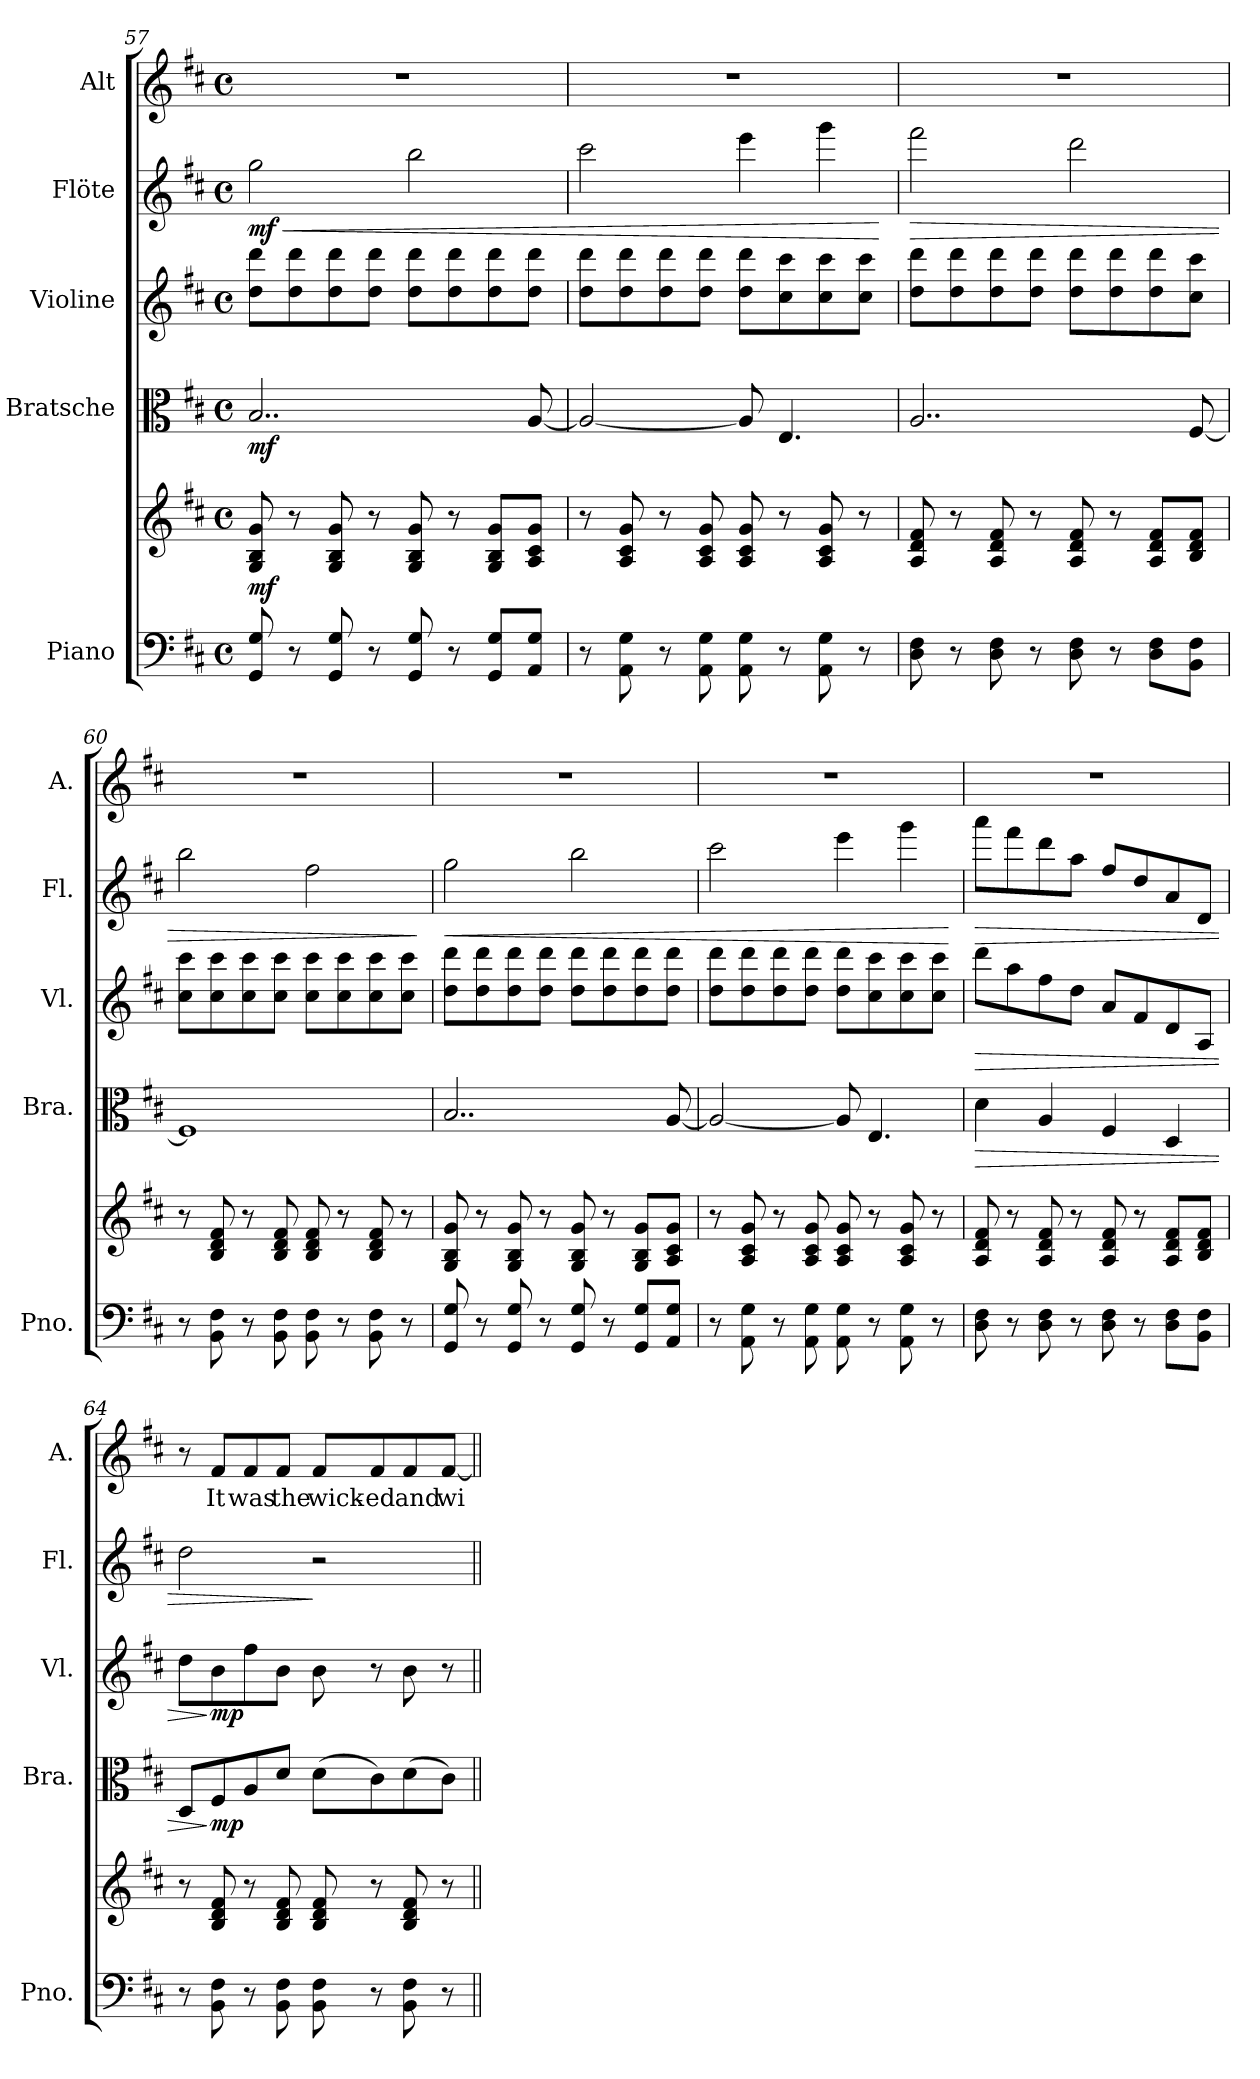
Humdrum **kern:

**kern	**kern	**dynam	**kern	**dynam	**kern	**dynam	**kern	**dynam	**kern	**text
*part5	*part5	*part5	*part4	*part4	*part3	*part3	*part2	*part2	*part1	*part1
*staff6	*staff5	*staff5/6	*staff4	*staff4	*staff3	*staff3	*staff2	*staff2	*staff1	*staff1
*I"Piano	*	*	*I"Bratsche	*	*I"Violine	*	*I"Flöte	*	*I"Alt	*
*I'Pno.	*	*	*I'Bra.	*	*I'Vl.	*	*I'Fl.	*	*I'A.	*
*clefF4	*clefG2	*	*clefC3	*	*clefG2	*	*clefG2	*	*clefG2	*
*k[f#c#]	*k[f#c#]	*	*k[f#c#]	*	*k[f#c#]	*	*k[f#c#]	*	*k[f#c#]	*
*M4/4	*M4/4	*	*M4/4	*	*M4/4	*	*M4/4	*	*M4/4	*
*met(c)	*met(c)	*	*met(c)	*	*met(c)	*	*met(c)	*	*met(c)	*
=57	=57	=57	=57	=57	=57	=57	=57	=57	=57	=57
!	!	!LO:DY:b	!	!LO:DY:b	!	!LO:DY:b	!	!LO:HP:b	!	!
!	!	!	!	!	!	!LO:DY:n=1:b	!	!LO:DY:n=1:b	!	!
8GG/ 8G/	8G/ 8B/ 8g/	mf	2..B/	mf	8dd\ 8ddd\L	mf mf	2gg\	< mf	1r	.
8r	8r	.	.	.	8dd\ 8ddd\	.	.	.	.	.
8GG/ 8G/	8G/ 8B/ 8g/	.	.	.	8dd\ 8ddd\	.	.	.	.	.
8r	8r	.	.	.	8dd\ 8ddd\J	.	.	.	.	.
8GG/ 8G/	8G/ 8B/ 8g/	.	.	.	8dd\ 8ddd\L	.	2bb\	.	.	.
8r	8r	.	.	.	8dd\ 8ddd\	.	.	.	.	.
8GG/ 8G/L	8G/ 8B/ 8g/L	.	.	.	8dd\ 8ddd\	.	.	.	.	.
8AA/ 8G/J	8A/ 8c#/ 8g/J	.	[8A/	.	8dd\ 8ddd\J	.	.	.	.	.
!!LO:PB:g=z
=58	=58	=58	=58	=58	=58	=58	=58	=58	=58	=58
8r	8r	.	2A/_	.	8dd\ 8ddd\L	.	2ccc#\	.	1r	.
8AA\ 8G\	8A/ 8c#/ 8g/	.	.	.	8dd\ 8ddd\	.	.	.	.	.
8r	8r	.	.	.	8dd\ 8ddd\	.	.	.	.	.
8AA\ 8G\	8A/ 8c#/ 8g/	.	.	.	8dd\ 8ddd\J	.	.	.	.	.
8AA\ 8G\	8A/ 8c#/ 8g/	.	8A/]	.	8dd\ 8ddd\L	.	4eee\	.	.	.
8r	8r	.	4.E/	.	8cc#\ 8ccc#\	.	.	.	.	.
8AA\ 8G\	8A/ 8c#/ 8g/	.	.	.	8cc#\ 8ccc#\	.	4ggg\	.	.	.
8r	8r	.	.	.	8cc#\ 8ccc#\J	.	.	.	.	.
.	.	.	.	.	.	.	.	[	.	.
=59	=59	=59	=59	=59	=59	=59	=59	=59	=59	=59
!	!	!	!	!	!	!	!	!LO:HP:b	!	!
8D\ 8F#\	8A/ 8d/ 8f#/	.	2..A/	.	8dd\ 8ddd\L	.	2fff#\	>	1r	.
8r	8r	.	.	.	8dd\ 8ddd\	.	.	.	.	.
8D\ 8F#\	8A/ 8d/ 8f#/	.	.	.	8dd\ 8ddd\	.	.	.	.	.
8r	8r	.	.	.	8dd\ 8ddd\J	.	.	.	.	.
8D\ 8F#\	8A/ 8d/ 8f#/	.	.	.	8dd\ 8ddd\L	.	2ddd\	.	.	.
8r	8r	.	.	.	8dd\ 8ddd\	.	.	.	.	.
8D\ 8F#\L	8A/ 8d/ 8f#/L	.	.	.	8dd\ 8ddd\	.	.	.	.	.
8BB\ 8F#\J	8B/ 8d/ 8f#/J	.	[8F#/	.	8cc#\ 8ccc#\J	.	.	.	.	.
=60	=60	=60	=60	=60	=60	=60	=60	=60	=60	=60
8r	8r	.	1F#]	.	8cc#\ 8ccc#\L	.	2bb\	.	1r	.
8BB\ 8F#\	8B/ 8d/ 8f#/	.	.	.	8cc#\ 8ccc#\	.	.	.	.	.
8r	8r	.	.	.	8cc#\ 8ccc#\	.	.	.	.	.
8BB\ 8F#\	8B/ 8d/ 8f#/	.	.	.	8cc#\ 8ccc#\J	.	.	.	.	.
8BB\ 8F#\	8B/ 8d/ 8f#/	.	.	.	8cc#\ 8ccc#\L	.	2ff#\	.	.	.
8r	8r	.	.	.	8cc#\ 8ccc#\	.	.	.	.	.
8BB\ 8F#\	8B/ 8d/ 8f#/	.	.	.	8cc#\ 8ccc#\	.	.	.	.	.
8r	8r	.	.	.	8cc#\ 8ccc#\J	.	.	.	.	.
.	.	.	.	.	.	.	.	]	.	.
=61	=61	=61	=61	=61	=61	=61	=61	=61	=61	=61
!	!	!	!	!	!	!	!	!LO:HP:b	!	!
8GG/ 8G/	8G/ 8B/ 8g/	.	2..B/	.	8dd\ 8ddd\L	.	2gg\	<	1r	.
8r	8r	.	.	.	8dd\ 8ddd\	.	.	.	.	.
8GG/ 8G/	8G/ 8B/ 8g/	.	.	.	8dd\ 8ddd\	.	.	.	.	.
8r	8r	.	.	.	8dd\ 8ddd\J	.	.	.	.	.
8GG/ 8G/	8G/ 8B/ 8g/	.	.	.	8dd\ 8ddd\L	.	2bb\	.	.	.
8r	8r	.	.	.	8dd\ 8ddd\	.	.	.	.	.
8GG/ 8G/L	8G/ 8B/ 8g/L	.	.	.	8dd\ 8ddd\	.	.	.	.	.
8AA/ 8G/J	8A/ 8c#/ 8g/J	.	[8A/	.	8dd\ 8ddd\J	.	.	.	.	.
!!LO:LB:g=z
=62	=62	=62	=62	=62	=62	=62	=62	=62	=62	=62
8r	8r	.	2A/_	.	8dd\ 8ddd\L	.	2ccc#\	.	1r	.
8AA\ 8G\	8A/ 8c#/ 8g/	.	.	.	8dd\ 8ddd\	.	.	.	.	.
8r	8r	.	.	.	8dd\ 8ddd\	.	.	.	.	.
8AA\ 8G\	8A/ 8c#/ 8g/	.	.	.	8dd\ 8ddd\J	.	.	.	.	.
8AA\ 8G\	8A/ 8c#/ 8g/	.	8A/]	.	8dd\ 8ddd\L	.	4eee\	.	.	.
8r	8r	.	4.E/	.	8cc#\ 8ccc#\	.	.	.	.	.
8AA\ 8G\	8A/ 8c#/ 8g/	.	.	.	8cc#\ 8ccc#\	.	4ggg\	.	.	.
8r	8r	.	.	.	8cc#\ 8ccc#\J	.	.	.	.	.
.	.	.	.	.	.	.	.	[	.	.
=63	=63	=63	=63	=63	=63	=63	=63	=63	=63	=63
!	!	!	!	!LO:HP:b	!	!LO:HP:b	!	!LO:HP:b	!	!
8D\ 8F#\	8A/ 8d/ 8f#/	.	4d\	>	8ddd\L	>	8aaa\L	>	1r	.
8r	8r	.	.	.	8aa\	.	8fff#\	.	.	.
8D\ 8F#\	8A/ 8d/ 8f#/	.	4A/	.	8ff#\	.	8ddd\	.	.	.
8r	8r	.	.	.	8dd\J	.	8aa\J	.	.	.
8D\ 8F#\	8A/ 8d/ 8f#/	.	4F#/	.	8a/L	.	8ff#/L	.	.	.
8r	8r	.	.	.	8f#/	.	8dd/	.	.	.
8D\ 8F#\L	8A/ 8d/ 8f#/L	.	4D/	.	8d/	.	8a/	.	.	.
8BB\ 8F#\J	8B/ 8d/ 8f#/J	.	.	.	8A/J	.	8d/J	.	.	.
=64	=64	=64	=64	=64	=64	=64	=64	=64	=64	=64
8r	8r	.	8D/L	.	8dd\L	.	2dd\	.	8r	.
!	!	!LO:DY:b	!	!	!	!	!	!	!	!LO:LY:b
!	!	!LO:DY:n=1:b	!	!	!	!	!	!	!	!
!	!	!LO:DY:n=2:b	!	!LO:DY:n=1:b	!	!LO:DY:n=1:b	!	!	!	!
8BB\ 8F#\	8B/ 8d/ 8f#/	mp mp mp	8F#/	] mp	8b\	] mp	.	.	8f#/L	It
!	!	!	!	!	!	!	!	!	!	!LO:LY:b
8r	8r	.	8A/	.	8ff#\	.	.	.	8f#/	was
!	!	!	!	!	!	!	!	!	!	!LO:LY:b
8BB\ 8F#\	8B/ 8d/ 8f#/	.	8d/J	.	8b\J	.	.	.	8f#/J	the
!	!	!	!	!	!	!	!	!	!	!LO:LY:b
8BB\ 8F#\	8B/ 8d/ 8f#/	.	(>8d\L	.	8b\	.	2r	]	8f#/L	wick-
!	!	!	!	!	!	!	!	!	!	!LO:LY:b
8r	8r	.	8c#\)	.	8r	.	.	.	8f#/	-ed
!	!	!	!	!	!	!	!	!	!	!LO:LY:b
8BB\ 8F#\	8B/ 8d/ 8f#/	.	(>8d\	.	8b\	.	.	.	8f#/	and
!	!	!	!	!	!	!	!	!	!	!LO:LY:b
8r	8r	.	8c#\J)	.	8r	.	.	.	[8f#/J	wi-
=||	=||	=||	=||	=||	=||	=||	=||	=||	=||	=||
*-	*-	*-	*-	*-	*-	*-	*-	*-	*-	*-
